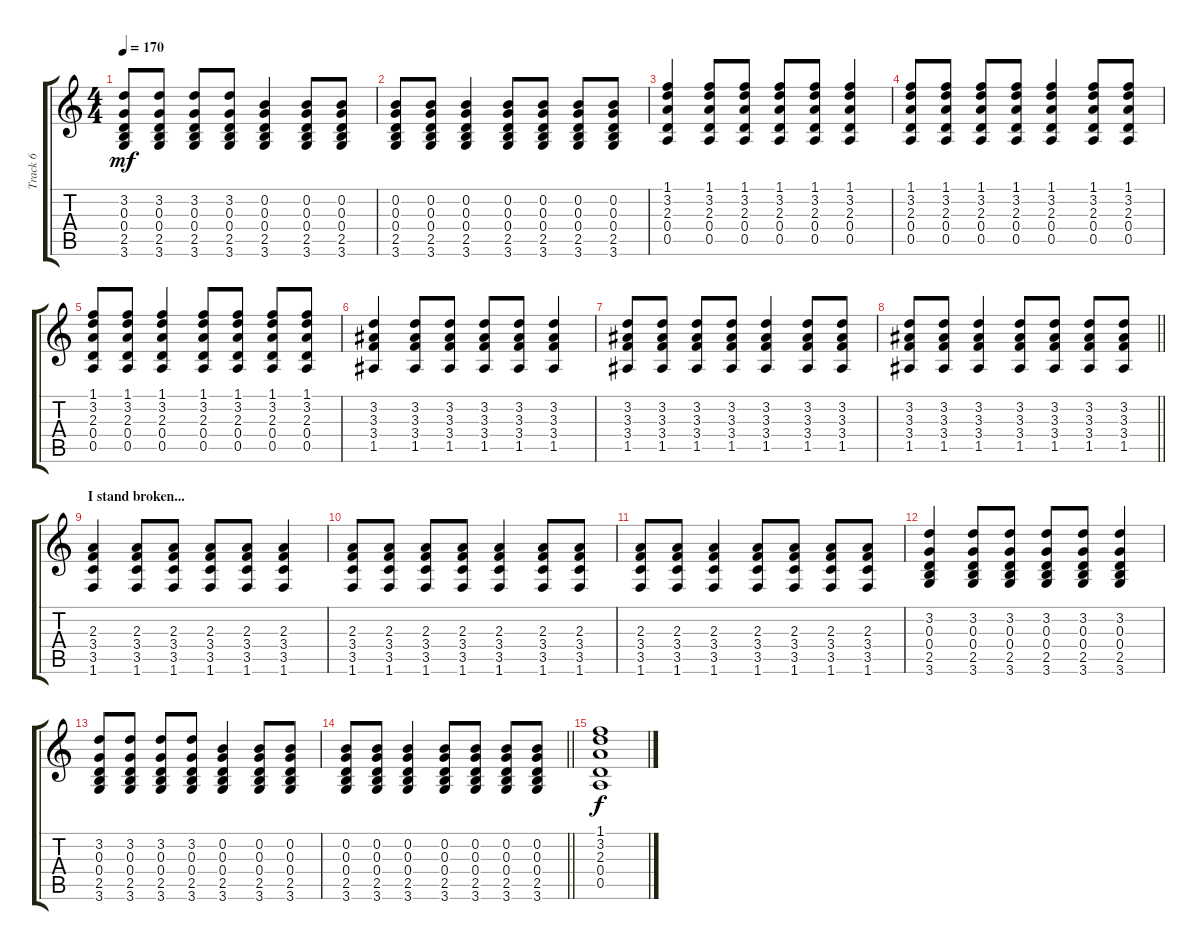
\track ("Track 6" "Track 6") {instrument acousticguitarsteel}
\staff {score tabs}
\tuning (E4 B3 G3 D3 A2 E2) {hide}
\ts (4 4)
\tempo 170
\clef g2
\ks c
(3.2 0.3 0.4 2.5 3.6).8{dy mf} (3.2 0.3 0.4 2.5 3.6).8 (3.2 0.3 0.4 2.5 3.6).8 (3.2 0.3 0.4 2.5 3.6).8 (0.2 0.3 0.4 2.5 3.6).4 (0.2 0.3 0.4 2.5 3.6).8 (0.2 0.3 0.4 2.5 3.6).8 |
(0.2 0.3 0.4 2.5 3.6).8 (0.2 0.3 0.4 2.5 3.6).8 (0.2 0.3 0.4 2.5 3.6).4 (0.2 0.3 0.4 2.5 3.6).8 (0.2 0.3 0.4 2.5 3.6).8 (0.2 0.3 0.4 2.5 3.6).8 (0.2 0.3 0.4 2.5 3.6).8 |
(1.1 3.2 2.3 0.4 0.5).4 (1.1 3.2 2.3 0.4 0.5).8 (1.1 3.2 2.3 0.4 0.5).8 (1.1 3.2 2.3 0.4 0.5).8 (1.1 3.2 2.3 0.4 0.5).8 (1.1 3.2 2.3 0.4 0.5).4 |
(1.1 3.2 2.3 0.4 0.5).8 (1.1 3.2 2.3 0.4 0.5).8 (1.1 3.2 2.3 0.4 0.5).8 (1.1 3.2 2.3 0.4 0.5).8 (1.1 3.2 2.3 0.4 0.5).4 (1.1 3.2 2.3 0.4 0.5).8 (1.1 3.2 2.3 0.4 0.5).8 |
(1.1 3.2 2.3 0.4 0.5).8 (1.1 3.2 2.3 0.4 0.5).8 (1.1 3.2 2.3 0.4 0.5).4 (1.1 3.2 2.3 0.4 0.5).8 (1.1 3.2 2.3 0.4 0.5).8 (1.1 3.2 2.3 0.4 0.5).8 (1.1 3.2 2.3 0.4 0.5).8 |
(3.2 3.3 3.4 1.5).4 (3.2 3.3 3.4 1.5).8 (3.2 3.3 3.4 1.5).8 (3.2 3.3 3.4 1.5).8 (3.2 3.3 3.4 1.5).8 (3.2 3.3 3.4 1.5).4 |
(3.2 3.3 3.4 1.5).8 (3.2 3.3 3.4 1.5).8 (3.2 3.3 3.4 1.5).8 (3.2 3.3 3.4 1.5).8 (3.2 3.3 3.4 1.5).4 (3.2 3.3 3.4 1.5).8 (3.2 3.3 3.4 1.5).8 |
\barLineRight lightlight
(3.2 3.3 3.4 1.5).8 (3.2 3.3 3.4 1.5).8 (3.2 3.3 3.4 1.5).4 (3.2 3.3 3.4 1.5).8 (3.2 3.3 3.4 1.5).8 (3.2 3.3 3.4 1.5).8 (3.2 3.3 3.4 1.5).8 |
\section ("" "I stand broken...")
(2.3 3.4 3.5 1.6).4 (2.3 3.4 3.5 1.6).8 (2.3 3.4 3.5 1.6).8 (2.3 3.4 3.5 1.6).8 (2.3 3.4 3.5 1.6).8 (2.3 3.4 3.5 1.6).4 |
(2.3 3.4 3.5 1.6).8 (2.3 3.4 3.5 1.6).8 (2.3 3.4 3.5 1.6).8 (2.3 3.4 3.5 1.6).8 (2.3 3.4 3.5 1.6).4 (2.3 3.4 3.5 1.6).8 (2.3 3.4 3.5 1.6).8 |
(2.3 3.4 3.5 1.6).8 (2.3 3.4 3.5 1.6).8 (2.3 3.4 3.5 1.6).4 (2.3 3.4 3.5 1.6).8 (2.3 3.4 3.5 1.6).8 (2.3 3.4 3.5 1.6).8 (2.3 3.4 3.5 1.6).8 |
(3.2 0.3 0.4 2.5 3.6).4 (3.2 0.3 0.4 2.5 3.6).8 (3.2 0.3 0.4 2.5 3.6).8 (3.2 0.3 0.4 2.5 3.6).8 (3.2 0.3 0.4 2.5 3.6).8 (3.2 0.3 0.4 2.5 3.6).4 |
(3.2 0.3 0.4 2.5 3.6).8 (3.2 0.3 0.4 2.5 3.6).8 (3.2 0.3 0.4 2.5 3.6).8 (3.2 0.3 0.4 2.5 3.6).8 (0.2 0.3 0.4 2.5 3.6).4 (0.2 0.3 0.4 2.5 3.6).8 (0.2 0.3 0.4 2.5 3.6).8 |
\barLineRight lightlight
(0.2 0.3 0.4 2.5 3.6).8 (0.2 0.3 0.4 2.5 3.6).8 (0.2 0.3 0.4 2.5 3.6).4 (0.2 0.3 0.4 2.5 3.6).8 (0.2 0.3 0.4 2.5 3.6).8 (0.2 0.3 0.4 2.5 3.6).8 (0.2 0.3 0.4 2.5 3.6).8 |
(1.1 3.2 2.3 0.4 0.5).1{dy f}
